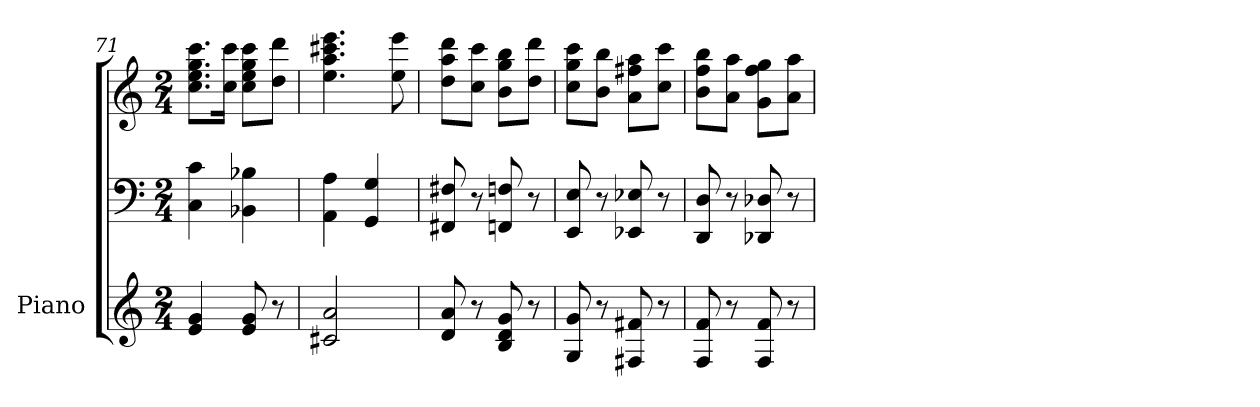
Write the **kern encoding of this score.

**kern	**kern	**kern
*part1	*part1	*part1
*staff3	*staff2	*staff1
*I"Piano	*	*
*I'Pno.	*	*
*clefG2	*clefF4	*clefG2
*k[]	*k[]	*k[]
*M2/4	*M2/4	*M2/4
=71	=71	=71
4e/ 4g/	4C\ 4c\	8.cc\ 8.ee\ 8.gg\ 8.ccc\L
.	.	16cc\ 16ccc\Jk
8e/ 8g/	4BB-X\ 4B-X\	8cc\ 8ee\ 8gg\ 8ccc\L
8r	.	8dd\ 8ddd\J
=72	=72	=72
2c#X/ 2a/	4AA\ 4A\	4.ee\ 4.aa\ 4.ccc#X\ 4.eee\
.	4GG/ 4G/	.
.	.	8ee\ 8eee\
=73	=73	=73
8d/ 8a/	8FF#X/ 8F#X/	8dd\ 8aa\ 8ddd\L
8r	8r	8cc\ 8ccc\J
8B/ 8d/ 8g/	8FFn/ 8Fn/	8b\ 8gg\ 8bb\L
8r	8r	8dd\ 8ddd\J
=74	=74	=74
8G/ 8g/	8EE/ 8E/	8cc\ 8gg\ 8ccc\L
8r	8r	8b\ 8bb\J
8F#X/ 8f#X/	8EE-X/ 8E-X/	8a\ 8ff#X\ 8aa\L
8r	8r	8cc\ 8ccc\J
=75	=75	=75
8F/ 8f/	8DD/ 8D/	8b\ 8ff\ 8bb\L
8r	8r	8a\ 8aa\J
8F/ 8f/	8DD-X/ 8D-X/	8g\ 8ff\ 8gg\L
8r	8r	8a\ 8aa\J
=	=	=
*-	*-	*-
